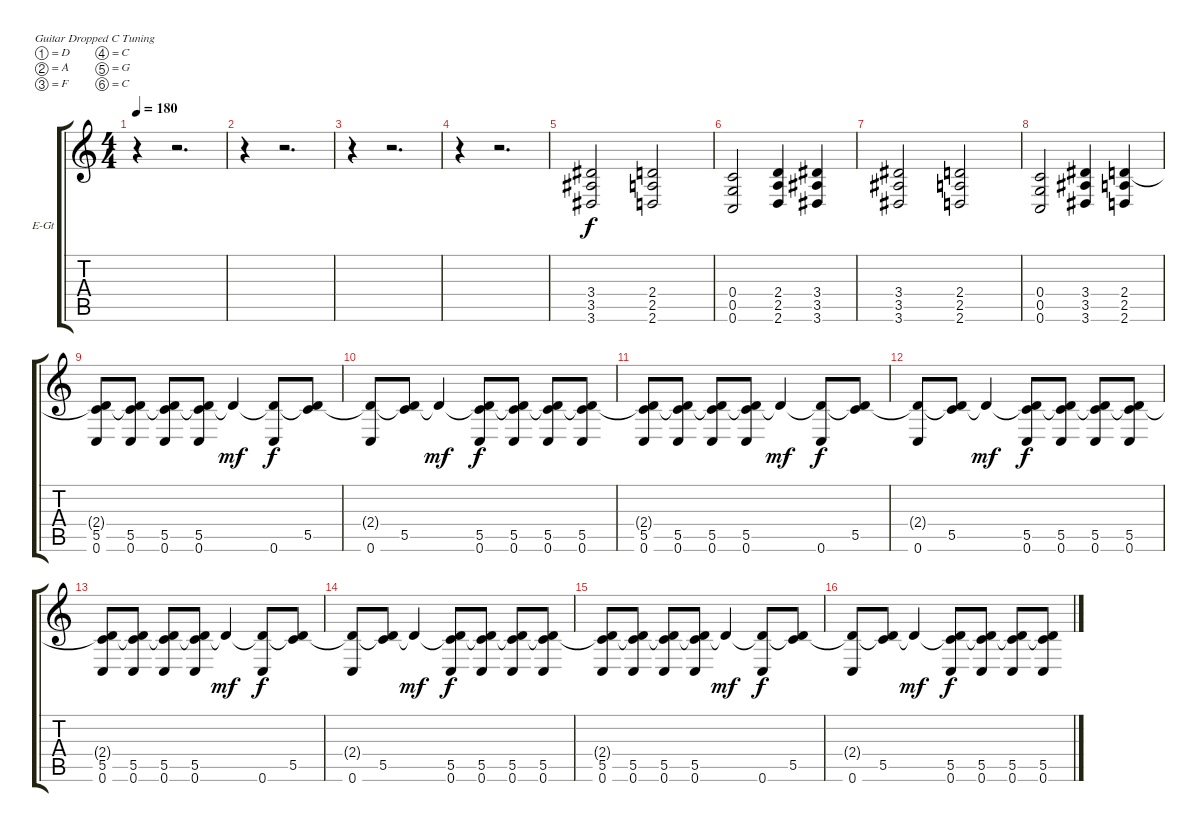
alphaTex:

\bracketExtendMode groupsimilarinstruments
\firstSystemTrackNameOrientation horizontal
\otherSystemsTrackNameOrientation horizontal
\track ("Utwór 2" "E-Gt") {instrument distortionguitar}
\staff {score tabs}
\tuning (D4 A3 F3 C3 G2 C2)
\ts (4 4)
\tempo 180
\clef g2
\ks c
r.4{dy f} r.2{d} |
r.4 r.2{d} |
r.4 r.2{d} |
r.4 r.2{d} |
(3.4 3.5 3.6).2 (2.4 2.5 2.6).2 |
(0.4 0.5 0.6).2 (2.4 2.5 2.6).4 (3.4 3.5 3.6).4 |
(3.4 3.5 3.6).2 (2.4 2.5 2.6).2 |
(0.4 0.5 0.6).2 (3.4 3.5 3.6).4 (2.4 2.5 2.6).4 |
(5.5 0.6 2.4{t}).8 (5.5 0.6 2.4{t}).8 (5.5 0.6 2.4{t}).8 (5.5 0.6 2.4{t}).8 2.4{t}.4{dy mf} (0.6 2.4{t}).8{dy f} (5.5 2.4{t}).8 |
(0.6 2.4{t}).8 (5.5 2.4{t}).8 2.4{t}.4{dy mf} (5.5 0.6 2.4{t}).8{dy f} (5.5 0.6 2.4{t}).8 (5.5 0.6 2.4{t}).8 (5.5 0.6 2.4{t}).8 |
(5.5 0.6 2.4{t}).8 (5.5 0.6 2.4{t}).8 (5.5 0.6 2.4{t}).8 (5.5 0.6 2.4{t}).8 2.4{t}.4{dy mf} (0.6 2.4{t}).8{dy f} (5.5 2.4{t}).8 |
(0.6 2.4{t}).8 (5.5 2.4{t}).8 2.4{t}.4{dy mf} (5.5 0.6 2.4{t}).8{dy f} (5.5 0.6 2.4{t}).8 (5.5 0.6 2.4{t}).8 (5.5 0.6 2.4{t}).8 |
(5.5 0.6 2.4{t}).8 (5.5 0.6 2.4{t}).8 (5.5 0.6 2.4{t}).8 (5.5 0.6 2.4{t}).8 2.4{t}.4{dy mf} (0.6 2.4{t}).8{dy f} (5.5 2.4{t}).8 |
(0.6 2.4{t}).8 (5.5 2.4{t}).8 2.4{t}.4{dy mf} (5.5 0.6 2.4{t}).8{dy f} (5.5 0.6 2.4{t}).8 (5.5 0.6 2.4{t}).8 (5.5 0.6 2.4{t}).8 |
(5.5 0.6 2.4{t}).8 (5.5 0.6 2.4{t}).8 (5.5 0.6 2.4{t}).8 (5.5 0.6 2.4{t}).8 2.4{t}.4{dy mf} (0.6 2.4{t}).8{dy f} (5.5 2.4{t}).8 |
(0.6 2.4{t}).8 (5.5 2.4{t}).8 2.4{t}.4{dy mf} (5.5 0.6 2.4{t}).8{dy f} (5.5 0.6 2.4{t}).8 (5.5 0.6 2.4{t}).8 (5.5 0.6 2.4{t}).8
